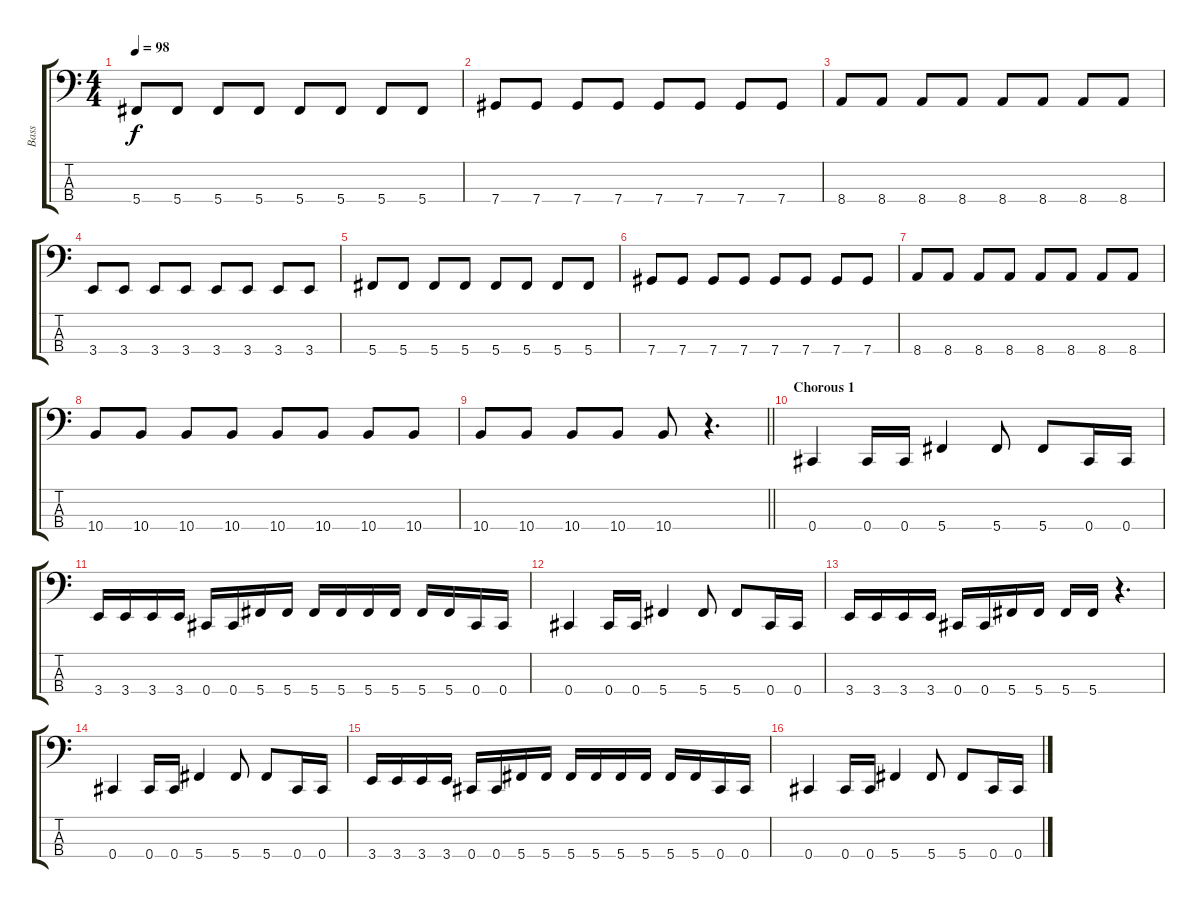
\track ("Bass" "Bass") {instrument electricbassfinger}
\staff {score tabs}
\tuning (Gb2 Db2 Ab1 Db1) {hide}
\ts (4 4)
\tempo 98
\clef f4
\ks c
5.4.8{dy f} 5.4.8 5.4.8 5.4.8 5.4.8 5.4.8 5.4.8 5.4.8 |
7.4.8 7.4.8 7.4.8 7.4.8 7.4.8 7.4.8 7.4.8 7.4.8 |
8.4.8 8.4.8 8.4.8 8.4.8 8.4.8 8.4.8 8.4.8 8.4.8 |
3.4.8 3.4.8 3.4.8 3.4.8 3.4.8 3.4.8 3.4.8 3.4.8 |
5.4.8 5.4.8 5.4.8 5.4.8 5.4.8 5.4.8 5.4.8 5.4.8 |
7.4.8 7.4.8 7.4.8 7.4.8 7.4.8 7.4.8 7.4.8 7.4.8 |
8.4.8 8.4.8 8.4.8 8.4.8 8.4.8 8.4.8 8.4.8 8.4.8 |
10.4.8 10.4.8 10.4.8 10.4.8 10.4.8 10.4.8 10.4.8 10.4.8 |
\barLineRight lightlight
10.4.8 10.4.8 10.4.8 10.4.8 10.4.8 r.4{d} |
\section ("" "Chorous 1")
0.4.4 0.4.16 0.4.16 5.4.4 5.4.8 5.4.8 0.4.16 0.4.16 |
3.4.16 3.4.16 3.4.16 3.4.16 0.4.16 0.4.16 5.4.16 5.4.16 5.4.16 5.4.16 5.4.16 5.4.16 5.4.16 5.4.16 0.4.16 0.4.16 |
0.4.4 0.4.16 0.4.16 5.4.4 5.4.8 5.4.8 0.4.16 0.4.16 |
3.4.16 3.4.16 3.4.16 3.4.16 0.4.16 0.4.16 5.4.16 5.4.16 5.4.16 5.4.16 r.4{d} |
0.4.4 0.4.16 0.4.16 5.4.4 5.4.8 5.4.8 0.4.16 0.4.16 |
3.4.16 3.4.16 3.4.16 3.4.16 0.4.16 0.4.16 5.4.16 5.4.16 5.4.16 5.4.16 5.4.16 5.4.16 5.4.16 5.4.16 0.4.16 0.4.16 |
0.4.4 0.4.16 0.4.16 5.4.4 5.4.8 5.4.8 0.4.16 0.4.16
